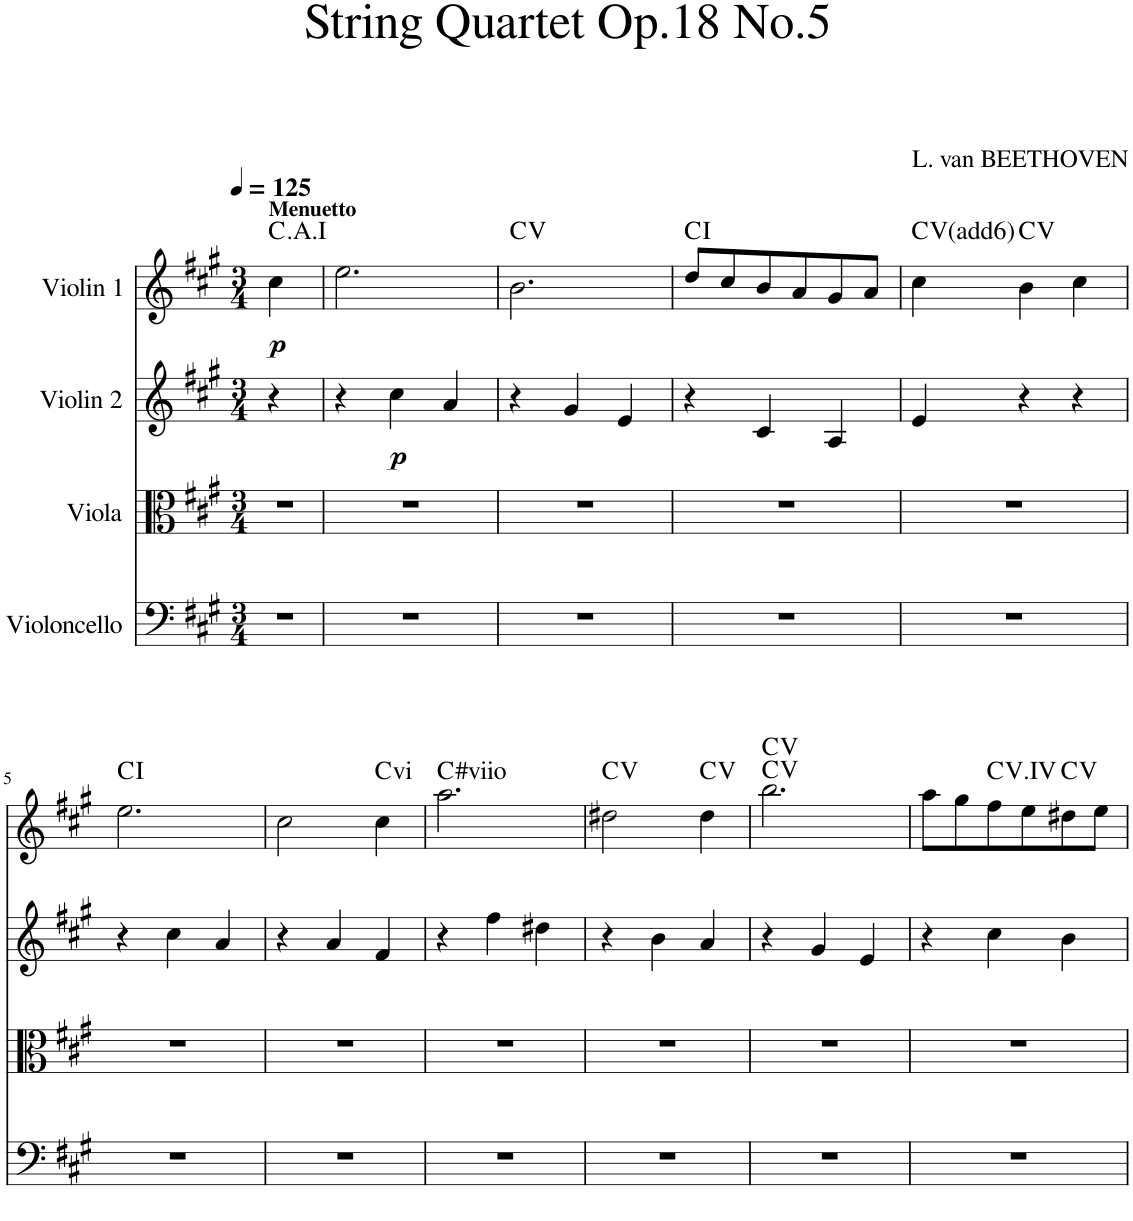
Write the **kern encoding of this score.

**kern	**kern	**kern	**dynam	**kern	**dynam	**harte
*part4	*part3	*part2	*part2	*part1	*part1	*part1
*staff4	*staff3	*staff2	*staff2	*staff1	*staff1	*
*I"Violoncello	*I"Viola	*I"Violin 2	*	*I"Violin 1	*	*
*I'Vc	*I'Vla	*I'Vln	*	*I'Vln	*	*
*clefF4	*clefC3	*clefG2	*	*clefG2	*	*
*k[f#c#g#]	*k[f#c#g#]	*k[f#c#g#]	*	*k[f#c#g#]	*	*
*M3/4	*M3/4	*M3/4	*	*M3/4	*	*
*MM125	*MM125	*MM125	*	*MM125	*	*
=	=	=	=	=	=	=
!	!	!	!	!LO:TX:a:B:t=Menuetto	!	!
!	!	!	!	!	!LO:DY:b	!
2.r	2.r	4r	.	4cc#\	p	C:maj
.	.	2ryy	.	2ryy	.	.
=1	=1	=1	=1	=1	=1	=1
2.r	2.r	4r	.	2.ee\	.	.
!	!	!	!LO:DY:b	!	!	!
.	.	4cc#\	p	.	.	.
.	.	4a/	.	.	.	.
=2	=2	=2	=2	=2	=2	=2
2.r	2.r	4r	.	2.b\	.	C:maj
.	.	4g#/	.	.	.	.
.	.	4e/	.	.	.	.
=3	=3	=3	=3	=3	=3	=3
2.r	2.r	4r	.	8dd/L	.	C:maj
.	.	.	.	8cc#/	.	.
.	.	4c#/	.	8b/	.	.
.	.	.	.	8a/	.	.
.	.	4A/	.	8g#/	.	.
.	.	.	.	8a/J	.	.
=4	=4	=4	=4	=4	=4	=4
!	!	!	!	!	!	!LO:H:kt=6
2.r	2.r	4e/	.	4cc#\	.	C:maj6
.	.	4r	.	4b\	.	C:maj
.	.	4r	.	4cc#\	.	.
!!LO:LB:g=z
=5	=5	=5	=5	=5	=5	=5
2.r	2.r	4r	.	2.ee\	.	C:maj
.	.	4cc#\	.	.	.	.
.	.	4a/	.	.	.	.
=6	=6	=6	=6	=6	=6	=6
2.r	2.r	4r	.	2cc#\	.	.
.	.	4a/	.	.	.	.
!	!	!	!	!	!	!LO:H:kt=vi
.	.	4f#/	.	4cc#\	.	.
=7	=7	=7	=7	=7	=7	=7
!	!	!	!	!	!	!LO:H:kt=#viio
2.r	2.r	4r	.	2.aa\	.	.
.	.	4ff#\	.	.	.	.
.	.	4dd#X\	.	.	.	.
=8	=8	=8	=8	=8	=8	=8
2.r	2.r	4r	.	2dd#X\	.	C:maj
.	.	4b\	.	.	.	.
.	.	4a/	.	4dd#\	.	C:maj
=9	=9	=9	=9	=9	=9	=9
2.r	2.r	4r	.	2.bb\	.	C:maj C:maj
.	.	4g#/	.	.	.	.
.	.	4e/	.	.	.	.
=10	=10	=10	=10	=10	=10	=10
2.r	2.r	4r	.	8aa\L	.	.
.	.	.	.	8gg#\	.	.
.	.	4cc#\	.	8ff#\	.	C:maj
.	.	.	.	8ee\	.	.
.	.	4b\	.	8dd#X\	.	C:maj
.	.	.	.	8ee\J	.	.
=	=	=	=	=	=	=
*-	*-	*-	*-	*-	*-	*-
